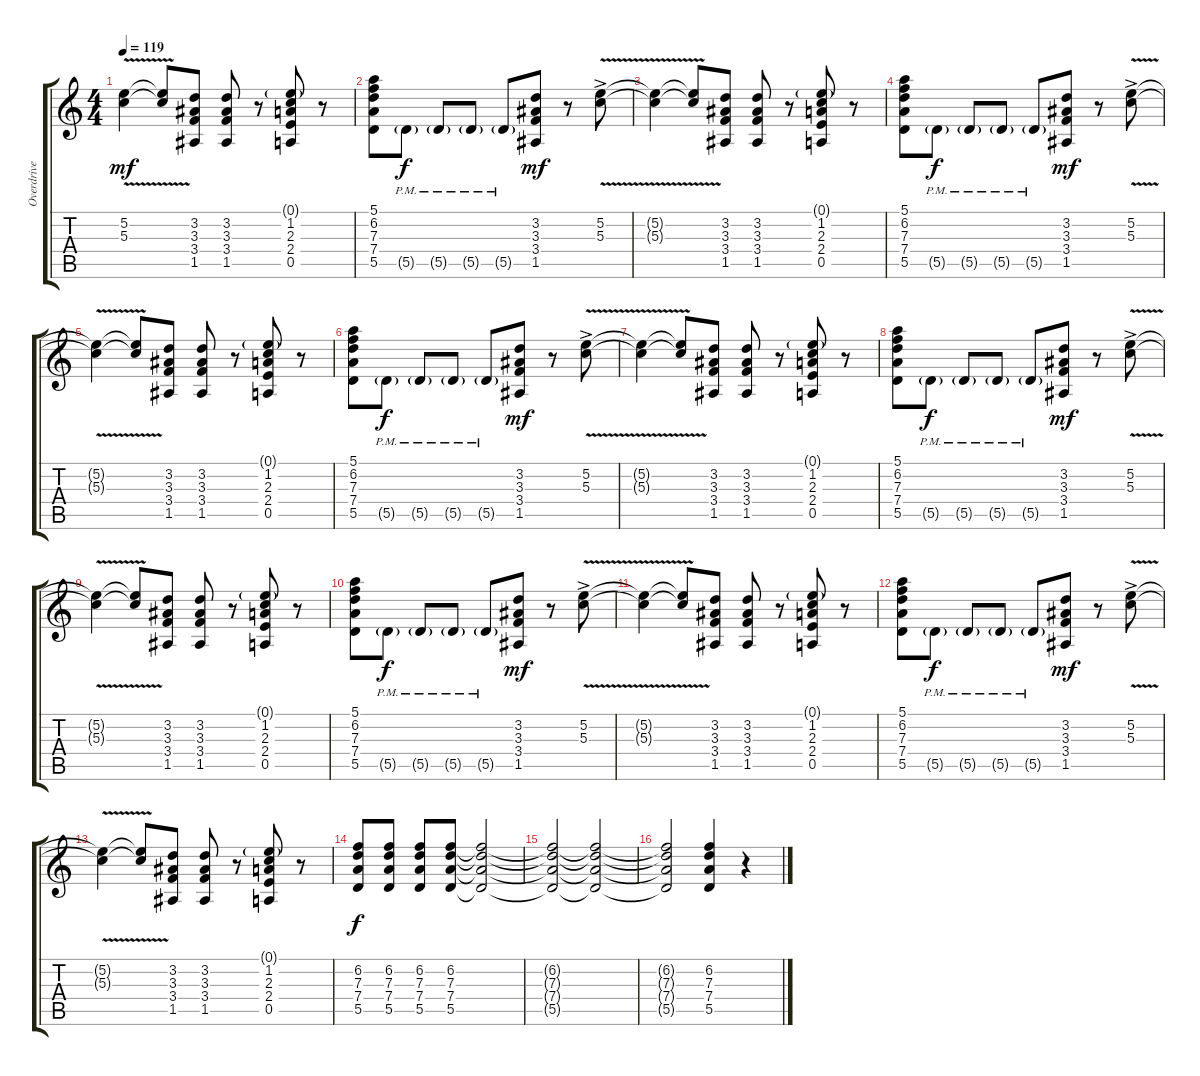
\track ("Overdrive Guitar-R channel" "Overdrive ") {instrument overdrivenguitar}
\staff {score tabs}
\tuning (E4 B3 G3 D3 A2 E2) {hide}
\ts (4 4)
\tempo 119
\clef g2
\ks c
(5.2{v t} 5.3{v t}).4{dy mf} (5.2{v t} 5.3{v t}).8 (3.2 3.3 3.4 1.5).8 (3.2 3.3 3.4 1.5).8 r.8 (0.1{g} 1.2 2.3 2.4 0.5).8 r.8 |
(5.1 6.2 7.3 7.4 5.5).8 5.5{g pm}.8{dy f} 5.5{g pm}.8 5.5{g pm}.8 5.5{g pm}.8 (3.2 3.3 3.4 1.5).8{dy mf} r.8 (5.2{v} 5.3{v ac}).8 |
(5.2{v t} 5.3{v t}).4 (5.2{v t} 5.3{v t}).8 (3.2 3.3 3.4 1.5).8 (3.2 3.3 3.4 1.5).8 r.8 (0.1{g} 1.2 2.3 2.4 0.5).8 r.8 |
(5.1 6.2 7.3 7.4 5.5).8 5.5{g pm}.8{dy f} 5.5{g pm}.8 5.5{g pm}.8 5.5{g pm}.8 (3.2 3.3 3.4 1.5).8{dy mf} r.8 (5.2{v} 5.3{v ac}).8 |
(5.2{v t} 5.3{v t}).4 (5.2{v t} 5.3{v t}).8 (3.2 3.3 3.4 1.5).8 (3.2 3.3 3.4 1.5).8 r.8 (0.1{g} 1.2 2.3 2.4 0.5).8 r.8 |
(5.1 6.2 7.3 7.4 5.5).8 5.5{g pm}.8{dy f} 5.5{g pm}.8 5.5{g pm}.8 5.5{g pm}.8 (3.2 3.3 3.4 1.5).8{dy mf} r.8 (5.2{v} 5.3{v ac}).8 |
(5.2{v t} 5.3{v t}).4 (5.2{v t} 5.3{v t}).8 (3.2 3.3 3.4 1.5).8 (3.2 3.3 3.4 1.5).8 r.8 (0.1{g} 1.2 2.3 2.4 0.5).8 r.8 |
(5.1 6.2 7.3 7.4 5.5).8 5.5{g pm}.8{dy f} 5.5{g pm}.8 5.5{g pm}.8 5.5{g pm}.8 (3.2 3.3 3.4 1.5).8{dy mf} r.8 (5.2{v} 5.3{v ac}).8 |
(5.2{v t} 5.3{v t}).4 (5.2{v t} 5.3{v t}).8 (3.2 3.3 3.4 1.5).8 (3.2 3.3 3.4 1.5).8 r.8 (0.1{g} 1.2 2.3 2.4 0.5).8 r.8 |
(5.1 6.2 7.3 7.4 5.5).8 5.5{g pm}.8{dy f} 5.5{g pm}.8 5.5{g pm}.8 5.5{g pm}.8 (3.2 3.3 3.4 1.5).8{dy mf} r.8 (5.2{v} 5.3{v ac}).8 |
(5.2{v t} 5.3{v t}).4 (5.2{v t} 5.3{v t}).8 (3.2 3.3 3.4 1.5).8 (3.2 3.3 3.4 1.5).8 r.8 (0.1{g} 1.2 2.3 2.4 0.5).8 r.8 |
(5.1 6.2 7.3 7.4 5.5).8 5.5{g pm}.8{dy f} 5.5{g pm}.8 5.5{g pm}.8 5.5{g pm}.8 (3.2 3.3 3.4 1.5).8{dy mf} r.8 (5.2{v} 5.3{v ac}).8 |
(5.2{v t} 5.3{v t}).4 (5.2{v t} 5.3{v t}).8 (3.2 3.3 3.4 1.5).8 (3.2 3.3 3.4 1.5).8 r.8 (0.1{g} 1.2 2.3 2.4 0.5).8 r.8 |
(6.2 7.3 7.4 5.5).8{dy f} (6.2 7.3 7.4 5.5).8 (6.2 7.3 7.4 5.5).8 (6.2 7.3 7.4 5.5).8 (6.2{t} 7.3{t} 7.4{t} 5.5{t}).2 |
(6.2{t} 7.3{t} 7.4{t} 5.5{t}).2 (6.2{t} 7.3{t} 7.4{t} 5.5{t}).2 |
(6.2{t} 7.3{t} 7.4{t} 5.5{t}).2 (6.2 7.3 7.4 5.5).4 r.4
